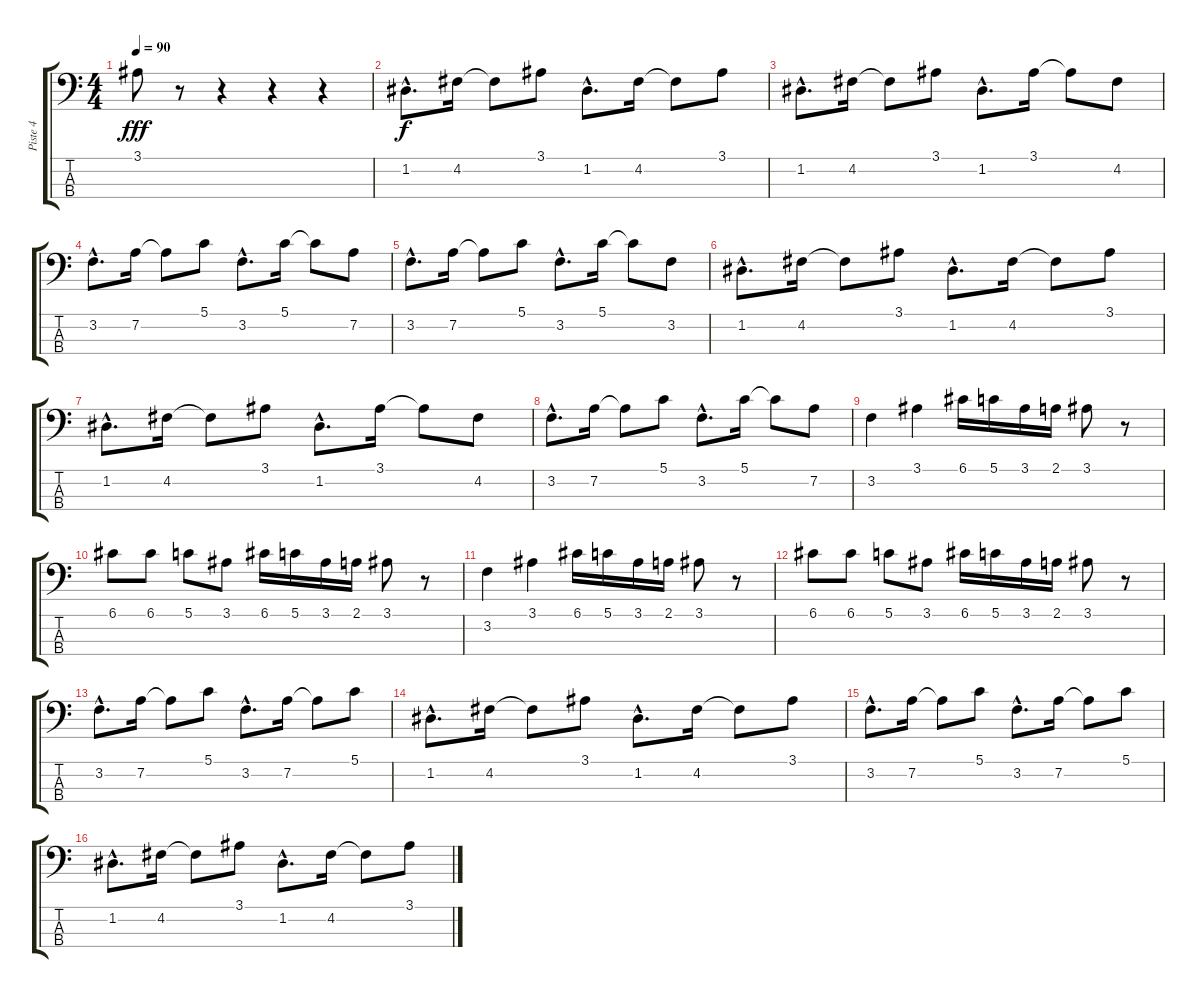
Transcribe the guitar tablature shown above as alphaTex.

\track ("Piste 4" "Piste 4") {instrument acousticbass}
\staff {score tabs}
\tuning (G2 D2 A1 E1) {hide}
\ts (4 4)
\tempo 90
\clef f4
\ks c
3.1.8{dy fff} r.8 r.4 r.4 r.4 |
1.2{hac}.8{d dy f} 4.2.16 4.2{t}.8 3.1.8 1.2{hac}.8{d} 4.2.16 4.2{t}.8 3.1.8 |
1.2{hac}.8{d} 4.2.16 4.2{t}.8 3.1.8 1.2{hac}.8{d} 3.1.16 3.1{t}.8 4.2.8 |
3.2{hac}.8{d} 7.2.16 7.2{t}.8 5.1.8 3.2{hac}.8{d} 5.1.16 5.1{t}.8 7.2.8 |
3.2{hac}.8{d} 7.2.16 7.2{t}.8 5.1.8 3.2{hac}.8{d} 5.1.16 5.1{t}.8 3.2.8 |
1.2{hac}.8{d} 4.2.16 4.2{t}.8 3.1.8 1.2{hac}.8{d} 4.2.16 4.2{t}.8 3.1.8 |
1.2{hac}.8{d} 4.2.16 4.2{t}.8 3.1.8 1.2{hac}.8{d} 3.1.16 3.1{t}.8 4.2.8 |
3.2{hac}.8{d} 7.2.16 7.2{t}.8 5.1.8 3.2{hac}.8{d} 5.1.16 5.1{t}.8 7.2.8 |
3.2.4 3.1.4 6.1.16 5.1.16 3.1.16 2.1.16 3.1.8 r.8 |
6.1.8 6.1.8 5.1.8 3.1.8 6.1.16 5.1.16 3.1.16 2.1.16 3.1.8 r.8 |
3.2.4 3.1.4 6.1.16 5.1.16 3.1.16 2.1.16 3.1.8 r.8 |
6.1.8 6.1.8 5.1.8 3.1.8 6.1.16 5.1.16 3.1.16 2.1.16 3.1.8 r.8 |
3.2{hac}.8{d} 7.2.16 7.2{t}.8 5.1.8 3.2{hac}.8{d} 7.2.16 7.2{t}.8 5.1.8 |
1.2{hac}.8{d} 4.2.16 4.2{t}.8 3.1.8 1.2{hac}.8{d} 4.2.16 4.2{t}.8 3.1.8 |
3.2{hac}.8{d} 7.2.16 7.2{t}.8 5.1.8 3.2{hac}.8{d} 7.2.16 7.2{t}.8 5.1.8 |
1.2{hac}.8{d} 4.2.16 4.2{t}.8 3.1.8 1.2{hac}.8{d} 4.2.16 4.2{t}.8 3.1.8
